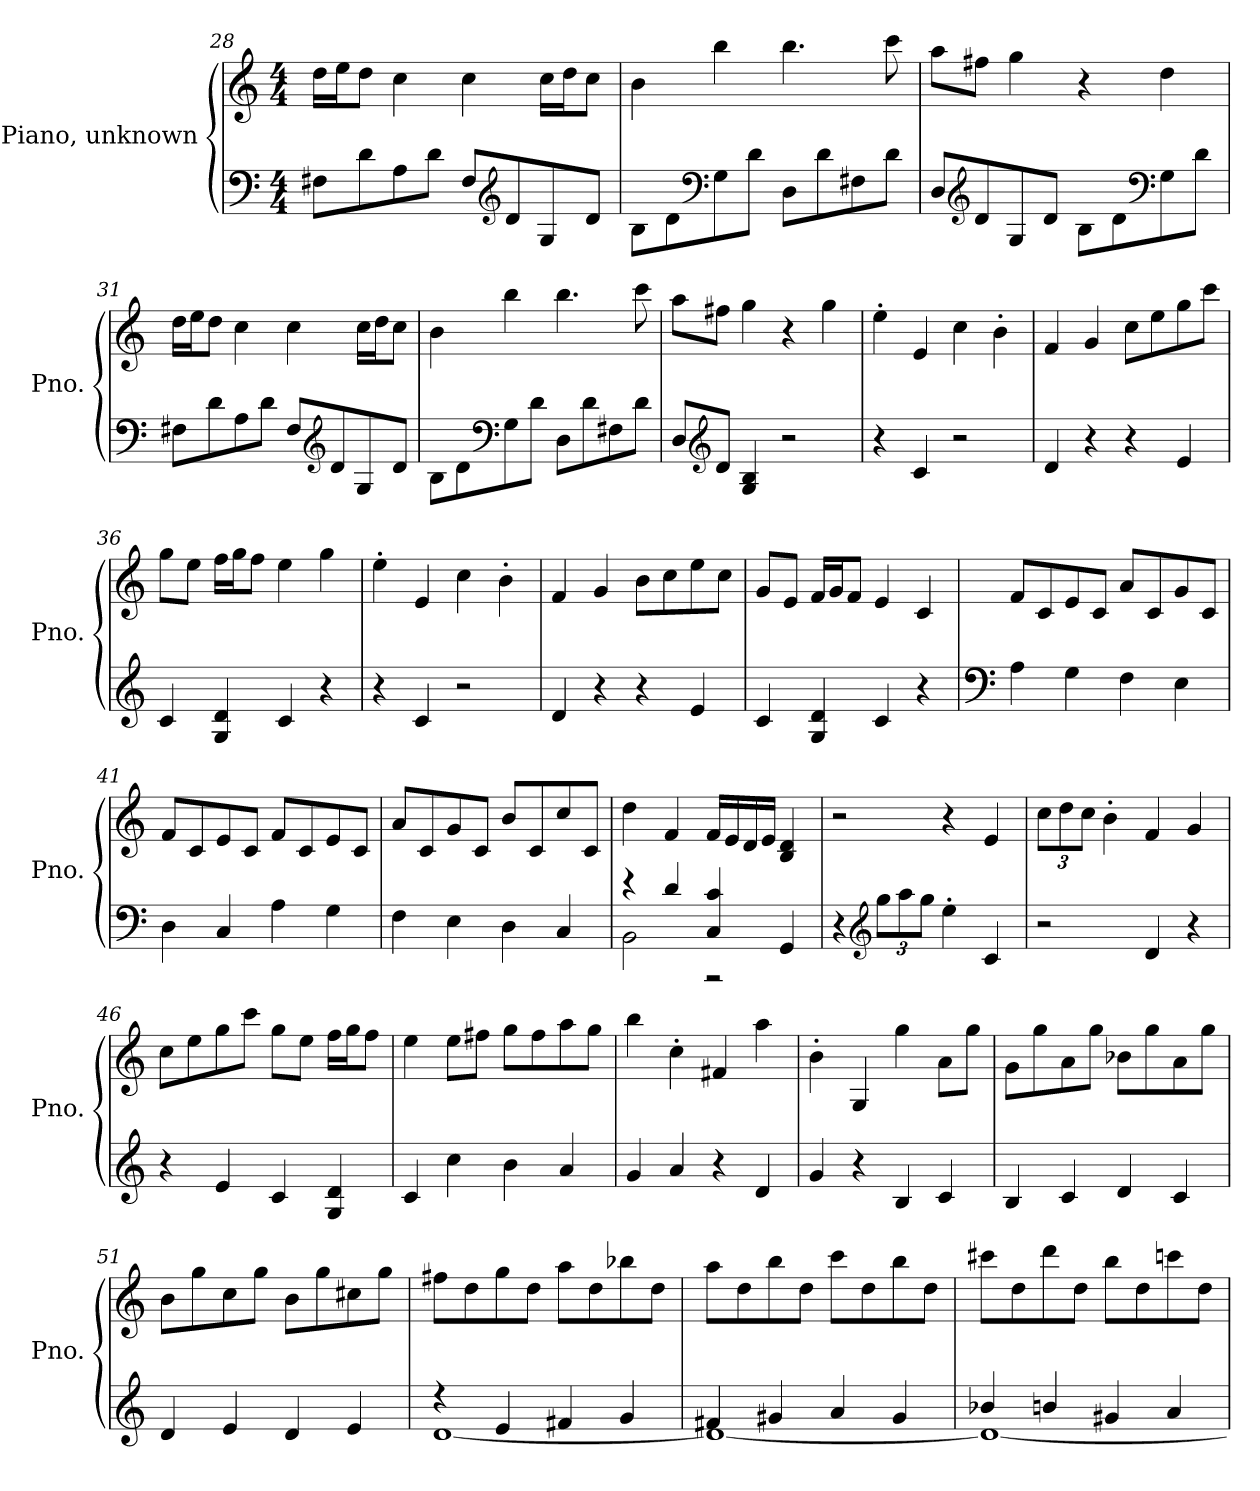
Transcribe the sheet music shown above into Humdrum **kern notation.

**kern	**kern
*part1	*part1
*staff2	*staff1
*I"Piano, unknown	*
*I'Pno.	*
*clefF4	*clefG2
*k[]	*k[]
*M4/4	*M4/4
=28	=28
8F#X\L	16dd\LL
.	16ee\J
8d\	8dd\J
8A\	4cc\
8d\J	.
8F#/L	4cc\
*clefG2	*
8d/	.
8G/	16cc\LL
.	16dd\J
8d/J	8cc\J
=29	=29
8B\L	4b\
8d\	.
*clefF4	*
8G\	4bb\
8d\J	.
8D\L	4.bb\
8d\	.
8F#X\	.
8d\J	8ccc\
=30	=30
8D/L	8aa\L
*clefG2	*
8d/	8ff#X\J
8G/	4gg\
8d/J	.
8B\L	4r
8d\	.
*clefF4	*
8G\	4dd\
8d\J	.
!!LO:PB:g=z
=31	=31
8F#X\L	16dd\LL
.	16ee\J
8d\	8dd\J
8A\	4cc\
8d\J	.
8F#/L	4cc\
*clefG2	*
8d/	.
8G/	16cc\LL
.	16dd\J
8d/J	8cc\J
=32	=32
8B\L	4b\
8d\	.
*clefF4	*
8G\	4bb\
8d\J	.
8D\L	4.bb\
8d\	.
8F#X\	.
8d\J	8ccc\
=33	=33
8D/L	8aa\L
*clefG2	*
8d/J	8ff#X\J
4G/ 4B/	4gg\
2r	4r
.	4gg\
=34	=34
4r	4ee'\
4c/	4e/
2r	4cc\
.	4b'\
=35	=35
4d/	4f/
4r	4g/
4r	8cc\L
.	8ee\
4e/	8gg\
.	8ccc\J
!!LO:LB:g=z
=36	=36
4c/	8gg\L
.	8ee\J
4G/ 4d/	16ff\LL
.	16gg\J
.	8ff\J
4c/	4ee\
4r	4gg\
=37	=37
4r	4ee'\
4c/	4e/
2r	4cc\
.	4b'\
=38	=38
4d/	4f/
4r	4g/
4r	8b\L
.	8cc\
4e/	8ee\
.	8cc\J
=39	=39
4c/	8g/L
.	8e/J
4G/ 4d/	16f/LL
.	16g/J
.	8f/J
4c/	4e/
4r	4c/
=40	=40
*clefF4	*
4A\	8f/L
.	8c/
4G\	8e/
.	8c/J
4F\	8a/L
.	8c/
4E\	8g/
.	8c/J
=41	=41
4D\	8f/L
.	8c/
4C/	8e/
.	8c/J
4A\	8f/L
.	8c/
4G\	8e/
.	8c/J
!!LO:LB:g=z
=42	=42
4F\	8a/L
.	8c/
4E\	8g/
.	8c/J
4D\	8b/L
.	8c/
4C/	8cc/
.	8c/J
=43	=43
*^	*
4r	2BB\	4dd\
4d/	.	4f/
4C/ 4c/	2r	16f/LL
.	.	16e/
.	.	16d/
.	.	16e/JJ
4GG/	.	4B/ 4d/
*v	*v	*
=44	=44
4r	2r
*clefG2	*
*Xbrackettup	*
12gg\L	.
12aa\	.
12gg\J	.
4ee'\	4r
4c/	4e/
=45	=45
*	*Xbrackettup
2r	12cc\L
.	12dd\
.	12cc\J
.	4b'\
4d/	4f/
4r	4g/
=46	=46
4r	8cc\L
.	8ee\
4e/	8gg\
.	8ccc\J
4c/	8gg\L
.	8ee\J
4G/ 4d/	16ff\LL
.	16gg\J
.	8ff\J
!!LO:LB:g=z
=47	=47
4c/	4ee\
4cc\	8ee\L
.	8ff#X\J
4b\	8gg\L
.	8ff#\
4a/	8aa\
.	8gg\J
=48	=48
4g/	4bb\
4a/	4cc'\
4r	4f#X/
4d/	4aa\
=49	=49
4g/	4b'\
4r	4G/
4B/	4gg\
4c/	8a\L
.	8gg\J
=50	=50
4B/	8g\L
.	8gg\
4c/	8a\
.	8gg\J
4d/	8b-X\L
.	8gg\
4c/	8a\
.	8gg\J
=51	=51
4d/	8b\L
.	8gg\
4e/	8cc\
.	8gg\J
4d/	8b\L
.	8gg\
4e/	8cc#X\
.	8gg\J
!!LO:LB:g=z
=52	=52
*^	*
4r	[1d	8ff#X\L
.	.	8dd\
4e/	.	8gg\
.	.	8dd\J
4f#X/	.	8aa\L
.	.	8dd\
4g/	.	8bb-X\
.	.	8dd\J
=53	=53	=53
4f#X/	1d_	8aa\L
.	.	8dd\
4g#X/	.	8bb\
.	.	8dd\J
4a/	.	8ccc\L
.	.	8dd\
4g#/	.	8bb\
.	.	8dd\J
=54	=54	=54
4b-X/	1d_	8ccc#X\L
.	.	8dd\
4bn/	.	8ddd\
.	.	8dd\J
4g#X/	.	8bb\L
.	.	8dd\
4a/	.	8cccn\
.	.	8dd\J
*v	*v	*
=	=
*-	*-
